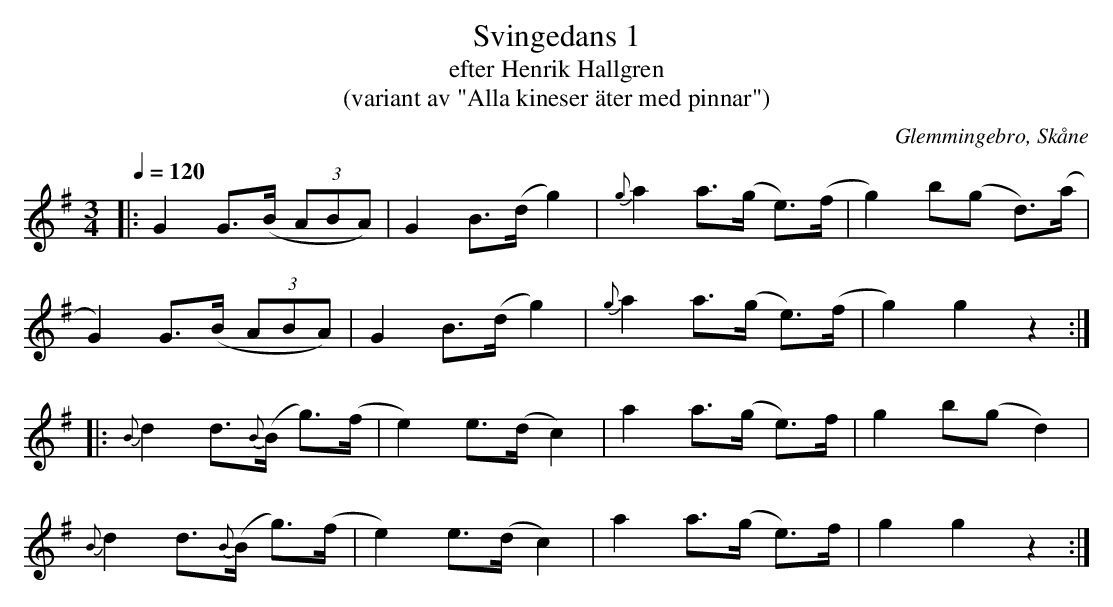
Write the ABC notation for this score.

X:1
T:Svingedans 1
T:efter Henrik Hallgren
T:(variant av "Alla kineser äter med pinnar")
O:Glemmingebro, Skåne
Q:1/4=120
M:3/4
L:1/8
K:G
|: G2 G>(B (3ABA) | G2 B>(d g2) | {g}a2 a>(g e)>(f | g2) b(g d)>(a |
G2) G>(B (3ABA) | G2 B>(d g2) | {g}a2 a>(g e)>(f | g2) g2 z2 :|
|: {B}d2 d>{B}(B g)>(f | e2) e>(d c2) | a2 a>(g e)>f | g2 b(g d2) |
{B}d2 d>{B}(B g)>(f | e2) e>(d c2) | a2 a>(g e)>f | g2 g2 z2 :|
